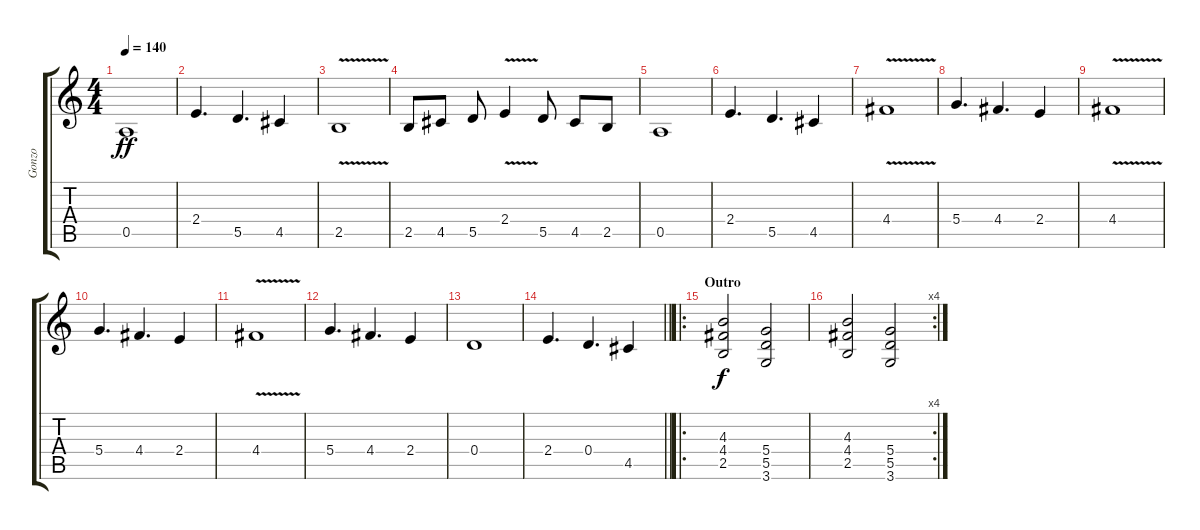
\track ("Gonzo" "Gonzo") {instrument distortionguitar}
\staff {score tabs}
\tuning (E4 B3 G3 D3 A2 E2) {hide}
\ts (4 4)
\tempo 140
\clef g2
\ks c
0.5.1{dy ff} |
2.4.4{d} 5.5.4{d} 4.5.4 |
2.5{v}.1 |
2.5.8 4.5.8 5.5.8 2.4{v}.4 5.5.8 4.5.8 2.5.8 |
0.5.1 |
2.4.4{d} 5.5.4{d} 4.5.4 |
4.4{v}.1 |
5.4.4{d} 4.4.4{d} 2.4.4 |
4.4{v}.1 |
5.4.4{d} 4.4.4{d} 2.4.4 |
4.4{v}.1 |
5.4.4{d} 4.4.4{d} 2.4.4 |
0.4.1 |
\barLineRight lightlight
2.4.4{d} 0.4.4{d} 4.5.4 |
\ro
\section ("" "Outro")
(4.3 4.4 2.5).2{dy f} (5.4 5.5 3.6).2 |
\rc 4
(4.3 4.4 2.5).2 (5.4 5.5 3.6).2
